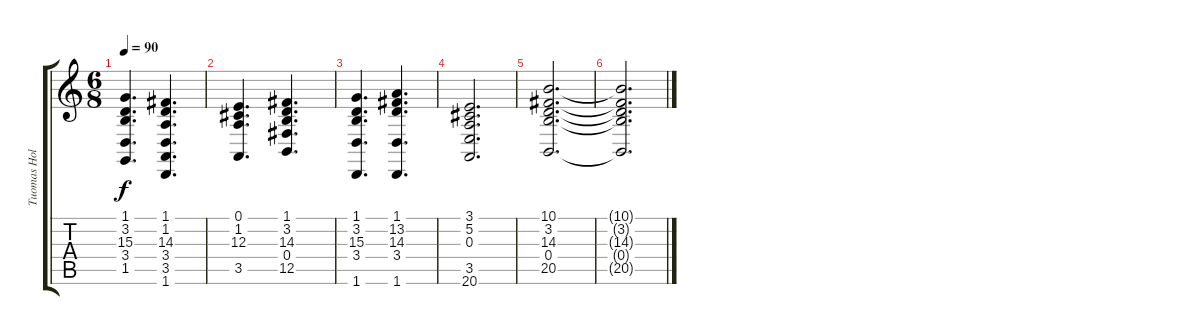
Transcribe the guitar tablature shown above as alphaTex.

\track ("Tuomas Holopainen" "Tuomas Hol") {instrument acousticgrandpiano}
\staff {score tabs}
\tuning (Db4 Ab3 E3 B2 Gb2 Db2) {hide}
\ts (6 8)
\tempo 90
\clef g2
\ks c
(1.1 3.2 15.3 3.4 1.5).4{d dy f} (1.1 1.2 14.3 3.4 3.5 1.6).4{d} |
(0.1 1.2 12.3 3.5).4{d} (1.1 3.2 14.3 0.4 12.5).4{d} |
(1.1 3.2 15.3 3.4 1.6).4{d} (1.1 13.2 14.3 3.4 1.6).4{d} |
(3.1 5.2 0.3 3.5 20.6).2{d} |
(10.1 3.2 14.3 0.4 20.5).2{d} |
(10.1{t} 3.2{t} 14.3{t} 0.4{t} 20.5{t}).2{d}
